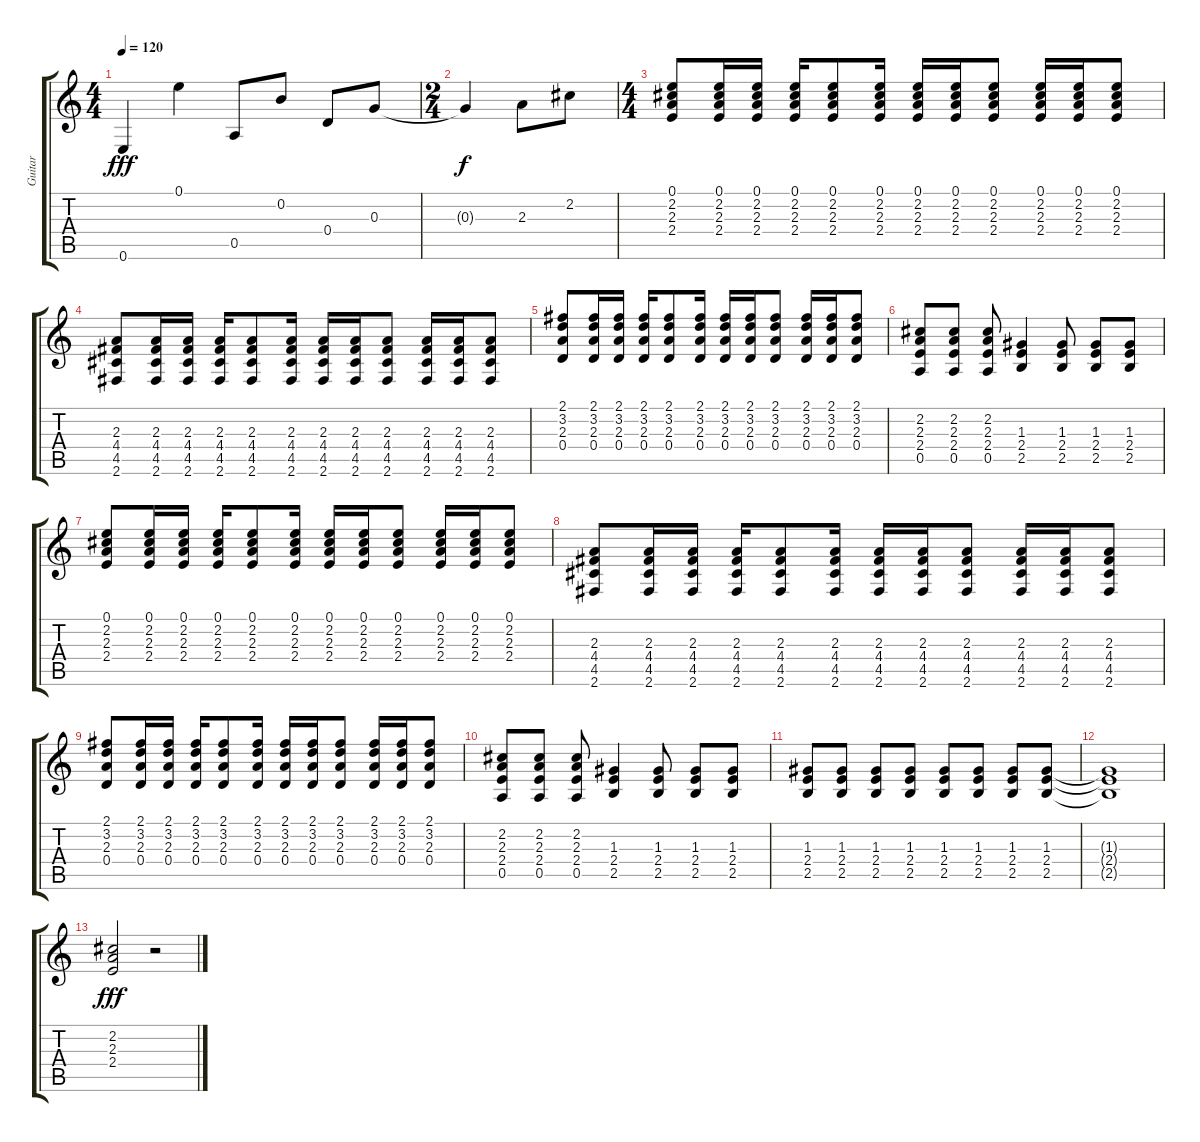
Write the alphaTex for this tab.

\track ("Guitar" "Guitar") {instrument acousticguitarnylon}
\staff {score tabs}
\tuning (E4 B3 G3 D3 A2 E2) {hide}
\ts (4 4)
\tempo 120
\clef g2
\ks c
0.6.4{dy fff} 0.1.4 0.5.8 0.2.8 0.4.8 0.3.8 |
\ts (2 4)
0.3{t}.4{dy f} 2.3.8 2.2.8 |
\ts (4 4)
(0.1 2.2 2.3 2.4).8 (0.1 2.2 2.3 2.4).16 (0.1 2.2 2.3 2.4).16 (0.1 2.2 2.3 2.4).16 (0.1 2.2 2.3 2.4).8 (0.1 2.2 2.3 2.4).16 (0.1 2.2 2.3 2.4).16 (0.1 2.2 2.3 2.4).16 (0.1 2.2 2.3 2.4).8 (0.1 2.2 2.3 2.4).16 (0.1 2.2 2.3 2.4).16 (0.1 2.2 2.3 2.4).8 |
(2.3 4.4 4.5 2.6).8 (2.3 4.4 4.5 2.6).16 (2.3 4.4 4.5 2.6).16 (2.3 4.4 4.5 2.6).16 (2.3 4.4 4.5 2.6).8 (2.3 4.4 4.5 2.6).16 (2.3 4.4 4.5 2.6).16 (2.3 4.4 4.5 2.6).16 (2.3 4.4 4.5 2.6).8 (2.3 4.4 4.5 2.6).16 (2.3 4.4 4.5 2.6).16 (2.3 4.4 4.5 2.6).8 |
(2.1 3.2 2.3 0.4).8 (2.1 3.2 2.3 0.4).16 (2.1 3.2 2.3 0.4).16 (2.1 3.2 2.3 0.4).16 (2.1 3.2 2.3 0.4).8 (2.1 3.2 2.3 0.4).16 (2.1 3.2 2.3 0.4).16 (2.1 3.2 2.3 0.4).16 (2.1 3.2 2.3 0.4).8 (2.1 3.2 2.3 0.4).16 (2.1 3.2 2.3 0.4).16 (2.1 3.2 2.3 0.4).8 |
(2.2 2.3 2.4 0.5).8 (2.2 2.3 2.4 0.5).8 (2.2 2.3 2.4 0.5).8 (1.3 2.4 2.5).4 (1.3 2.4 2.5).8 (1.3 2.4 2.5).8 (1.3 2.4 2.5).8 |
(0.1 2.2 2.3 2.4).8 (0.1 2.2 2.3 2.4).16 (0.1 2.2 2.3 2.4).16 (0.1 2.2 2.3 2.4).16 (0.1 2.2 2.3 2.4).8 (0.1 2.2 2.3 2.4).16 (0.1 2.2 2.3 2.4).16 (0.1 2.2 2.3 2.4).16 (0.1 2.2 2.3 2.4).8 (0.1 2.2 2.3 2.4).16 (0.1 2.2 2.3 2.4).16 (0.1 2.2 2.3 2.4).8 |
(2.3 4.4 4.5 2.6).8 (2.3 4.4 4.5 2.6).16 (2.3 4.4 4.5 2.6).16 (2.3 4.4 4.5 2.6).16 (2.3 4.4 4.5 2.6).8 (2.3 4.4 4.5 2.6).16 (2.3 4.4 4.5 2.6).16 (2.3 4.4 4.5 2.6).16 (2.3 4.4 4.5 2.6).8 (2.3 4.4 4.5 2.6).16 (2.3 4.4 4.5 2.6).16 (2.3 4.4 4.5 2.6).8 |
(2.1 3.2 2.3 0.4).8 (2.1 3.2 2.3 0.4).16 (2.1 3.2 2.3 0.4).16 (2.1 3.2 2.3 0.4).16 (2.1 3.2 2.3 0.4).8 (2.1 3.2 2.3 0.4).16 (2.1 3.2 2.3 0.4).16 (2.1 3.2 2.3 0.4).16 (2.1 3.2 2.3 0.4).8 (2.1 3.2 2.3 0.4).16 (2.1 3.2 2.3 0.4).16 (2.1 3.2 2.3 0.4).8 |
(2.2 2.3 2.4 0.5).8 (2.2 2.3 2.4 0.5).8 (2.2 2.3 2.4 0.5).8 (1.3 2.4 2.5).4 (1.3 2.4 2.5).8 (1.3 2.4 2.5).8 (1.3 2.4 2.5).8 |
(1.3 2.4 2.5).8 (1.3 2.4 2.5).8 (1.3 2.4 2.5).8 (1.3 2.4 2.5).8 (1.3 2.4 2.5).8 (1.3 2.4 2.5).8 (1.3 2.4 2.5).8 (1.3 2.4 2.5).8 |
(1.3{t} 2.4{t} 2.5{t}).1 |
(2.2 2.3 2.4).2{dy fff} r.2
